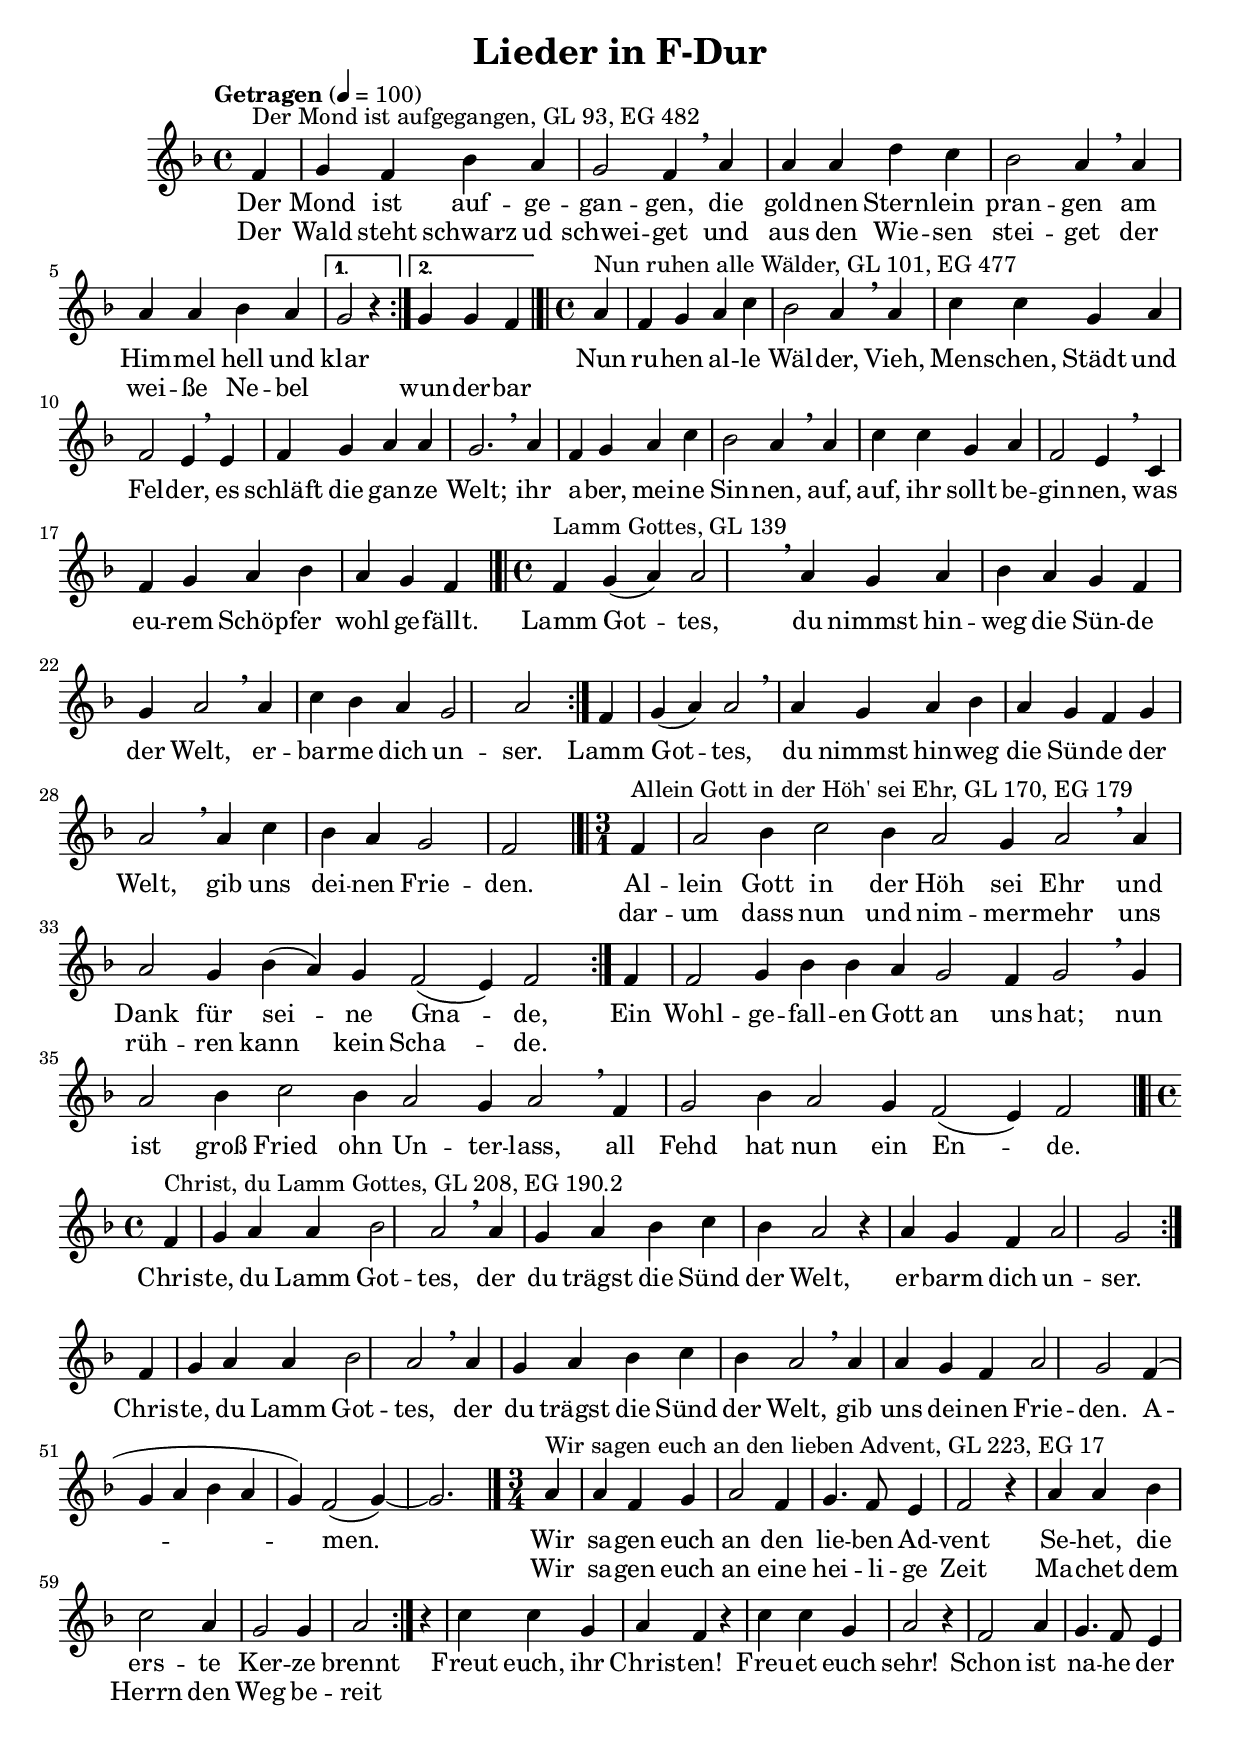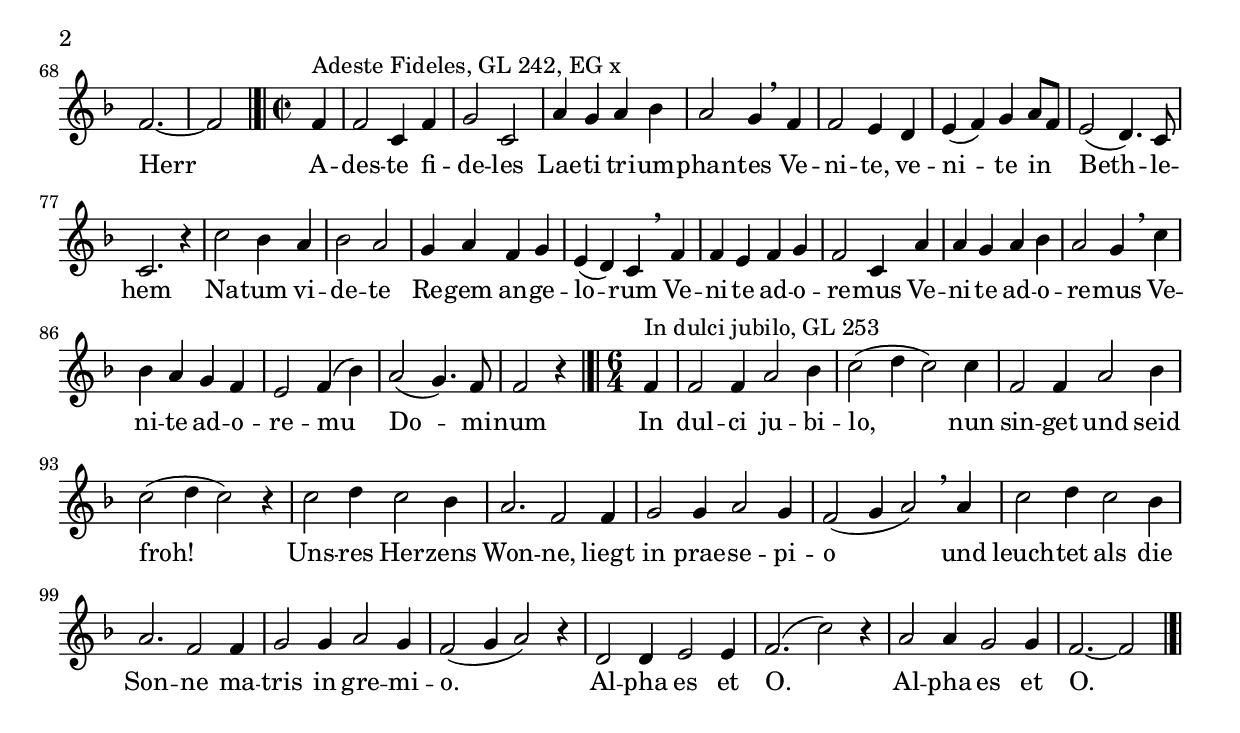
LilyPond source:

\version "2.24.3"
\language "english"

\header {
  dedication = ""
  title = "Lieder in F-Dur"
  subtitle = ""
  subsubtitle = ""
  instrument = ""
  composer = ""
  arranger = ""
  poet = ""
  meter = ""
  piece = ""
  opus = ""
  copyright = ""
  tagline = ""
}

\paper {
  #(set-paper-size "a4")
}

global = {
  \key f \major
  \tempo "Getragen" 4=100
}

% GL 93, EG 482
mondAufgegangen = {
  \time 4/4
  \repeat volta 2 {
    \partial 4
    f,4^"Der Mond ist aufgegangen, GL 93, EG 482"
    g f bf a g2 f4\breathe
    a a a d c bf2 a4\breathe
    a a a bf a
    \alternative {{g2 r4}{g g f}}
  }
  \bar "|.|"
}

% GL 101, EG 477
nunRuhenWaelder = {
  \time 4/4
  \partial 4
  a4^"Nun ruhen alle Wälder, GL 101, EG 477"
  f g a c bf2 a4\breathe
  a c c g a f2 e4\breathe
  e f g a a g2.\breathe
  a4 f g a c bf2 a4\breathe
  a c c g a f2 e4\breathe
  c f g a bf  \partial 2. a g f\bar "|.|"
}

% GL 139, EG
lammGottes = {
  \time 4/4
  \repeat volta 2 { f4^"Lamm Gottes, GL 139" g(a) a2\breathe a4 g a bf a g f g a2\breathe a4 c bf a g2 a }
  f4 g(a) a2\breathe
  a4 g a bf a g f g a2\breathe
  a4 c bf a g2 \partial 2 f\bar "|.|"
}

% GL 170, EG 179
alleinGottInDerHoehSeiEhr = {
  \time 3/1
  \repeat volta 2 {
    \partial 4
    f4^"Allein Gott in der Höh' sei Ehr, GL 170, EG 179" a2 bf4 c2 bf4 a2 g4 a2\breathe
    a4 a2 g4 bf(a) g f2(e4) f2
  } f4 f2 g4 bf bf a g2 f4 g2\breathe
  g4 a2 bf4 c2 bf4 a2 g4 a2\breathe
  f4 g2 bf4 a2 g4 f2(e4) f2\bar "|.|"
}

% GL 208, EG 190.2
christeDuLammGottes = {
  \time 4/4
  \repeat volta 2 { f4^"Christ, du Lamm Gottes, GL 208, EG 190.2" g a a bf2 a\breathe a4 g a bf c bf a2 r4 a g f a2 g }
  f4 g a a bf2 a\breathe a4 g a bf c bf a2\breathe a4 a g f a2 g f4( g a bf a g) f2(g4~) g2.\bar "|."
}

% GL 223, EG 17
wirSagenEuchAnDenLiebenAdvent = {
  \time 3/4
  \repeat volta 2 {
    \partial 4
    a4^"Wir sagen euch an den lieben Advent, GL 223, EG 17" a f g a2 f4 g4. f8 e4 f2 r4 a a bf c2 a4 g2 g4 a2
  }
  r4 c c g a f r c' c g a2 r4 f2 a4 g4. f8 e4 f2.~ f2\bar "|.|"
}

adesteFideles = {
  \time 2/2
  \partial 4
  f4^"Adeste Fideles, GL 242, EG x" f2 c4 f g2 c, a'4 g a bf a2 g4\breathe
  f f2 e4 d e(f) g a8 f e2(d4.) c8 c2. r4 c'2 bf4 a bf2 a  g4 a f g e(d) c\breathe
  f f e f g f2 c4 a' a g a bf a2 g4\breathe
  c bf a g f e2 f4(bf) a2(g4.) f8 f2 r4\bar "|.|"
}

% GL , EG
inDulciJubilo = {
  \time 6/4
  \partial 4
  f4^"In dulci jubilo, GL 253"
  f2 f4 a2 bf4 c2(d4 c2) c4 f,2 f4 a2 bf4 c2(d4 c2) r4
  c2 d4 c2 bf4 a2. f2 f4 g2 g4 a2 g4 f2(g4 a2)\breathe
  a4 c2 d4 c2 bf4 a2. f2 f4 g2 g4 a2 g4 f2(g4 a2) r4
  d,2 d4 e2 e4 f2.(c'2) r4 a2 a4 g2 g4 f2.~f2\bar "|.|"
}

% GL , EG
% GL , EG
% GL , EG
% GL , EG

scoreAMelody = \relative c'' {
  \global
  % Music follows here.
  \mondAufgegangen % GL 93, EG 482
  \nunRuhenWaelder % GL , EG
  \lammGottes % GL , EG
  \alleinGottInDerHoehSeiEhr % GL , EG
  \christeDuLammGottes % GL 208, EG 190.2
  \wirSagenEuchAnDenLiebenAdvent % GL 223, EG 17
  \adesteFideles % GL 242, EG x
  \inDulciJubilo % GL 253, EG x
  % GL , EG


}

% GL 93, EG 482
mondAufgegangenAV = \lyricmode {Der Mond ist auf -- ge -- gan -- gen, die gold -- nen Stern -- lein pran -- gen am Him -- mel hell und klar \repeat unfold 1 { \skip 1 \skip 1 \skip 1 }}

mondAufgegangenBV = \lyricmode {Der Wald steht schwarz ud schwei -- get und aus den Wie -- sen stei -- get der wei -- ße Ne -- bel \repeat unfold 1 { \skip 1 } wun -- der -- bar }

% GL 101, EG 477
nunRuhenWaelderV = \lyricmode {
  Nun ru -- hen al -- le Wäl -- der,
  Vieh, Men -- schen, Städt und Fel -- der,
  es schläft die gan -- ze Welt;
  ihr a -- ber, mei -- ne Sin -- nen,
  auf, auf, ihr sollt be -- gin -- nen,
  was eu -- rem Schöp -- fer wohl -- ge -- fällt.
}

% GL 139
lammGottesV = \lyricmode {
  Lamm Got -- tes, du nimmst hin -- weg die Sün -- de der Welt,
  er -- bar -- me dich un -- ser.
  Lamm Got -- tes, du nimmst hin -- weg die Sün -- de der Welt,
  gib uns dei -- nen Frie -- den.
}

% GL 170, EG 179
alleinGottInDerHoehSeiEhrV = \lyricmode {
  <<{Al -- lein Gott in der Höh sei Ehr und Dank für sei -- ne Gna -- de, } \new Lyrics {dar -- um dass nun und nim -- mer -- mehr uns rüh -- ren kann kein Scha -- de. }>> Ein Wohl -- ge -- fall -- en Gott an uns hat; nun ist groß Fried ohn Un -- ter -- lass, all Fehd hat nun ein En -- de.
}

% GL 208, EG 190.2
christeDuLammGottesV = \lyricmode {
  Chris -- te, du Lamm Got -- tes, der du trägst die Sünd der Welt, er -- barm dich un -- ser. Chris -- te, du Lamm Got -- tes, der du trägst die Sünd der Welt, gib uns dei -- nen Frie -- den. A -- men.
}

% GL 223, EG 17
wirSagenEuchAnDenLiebenAdventV = \lyricmode {
  <<
    {
      Wir sa -- gen euch an den lie -- ben Ad -- vent
      Se -- het, die ers -- te Ker -- ze brennt
    } \new Lyrics {
      Wir sa -- gen euch an eine hei -- li -- ge Zeit
      Ma -- chet dem Herrn den Weg be -- reit
    }
  >>
  Freut euch, ihr Chris -- ten!
  Freu -- et euch sehr!
  Schon ist na -- he der Herr
}

% GL 242, EG x
adesteFidelesV = \lyricmode {
  A -- des -- te fi -- de -- les
  Lae -- ti tri -- um -- phan -- tes
  Ve -- ni -- te, ve -- ni -- te in _ Beth -- le -- hem
  Na -- tum vi -- de -- te
  Re -- gem an -- ge -- lo -- rum
  Ve -- ni -- te ad -- o -- re -- mus
  Ve -- ni -- te ad -- o -- re -- mus
  Ve -- ni -- te ad -- o -- re -- mu
  Do -- mi -- num }

% GL 253
inDulciJubiloV = \lyricmode {
  In dul -- ci ju -- bi -- lo,
  nun sin -- get und seid froh!
  Uns -- res Her -- zens Won -- ne,
  liegt in prae -- se -- pi -- o
  und leuch -- tet als die Son -- ne
  ma -- tris in gre -- mi -- o.
  Al -- pha es et O.
  Al -- pha es et O.
}

\bookpart {
  \score {
    <<
      \new Staff {
        \time 4/4
        \new Voice = "melody" {
          \relative c' {
            \scoreAMelody
          }
        }
      }
      \new Lyrics = "a"
      \context Lyrics = "a" {
        \lyricsto "melody" {
          \mondAufgegangenAV
          \nunRuhenWaelderV
          \lammGottesV
          \alleinGottInDerHoehSeiEhrV
          \christeDuLammGottesV
          \wirSagenEuchAnDenLiebenAdventV
          \adesteFidelesV
          \inDulciJubiloV
        }
      }
      \new Lyrics = "b"
      \context Lyrics = "b" {
        \lyricsto "melody" {
          \mondAufgegangenBV
        }
      }
    >>
  }
}